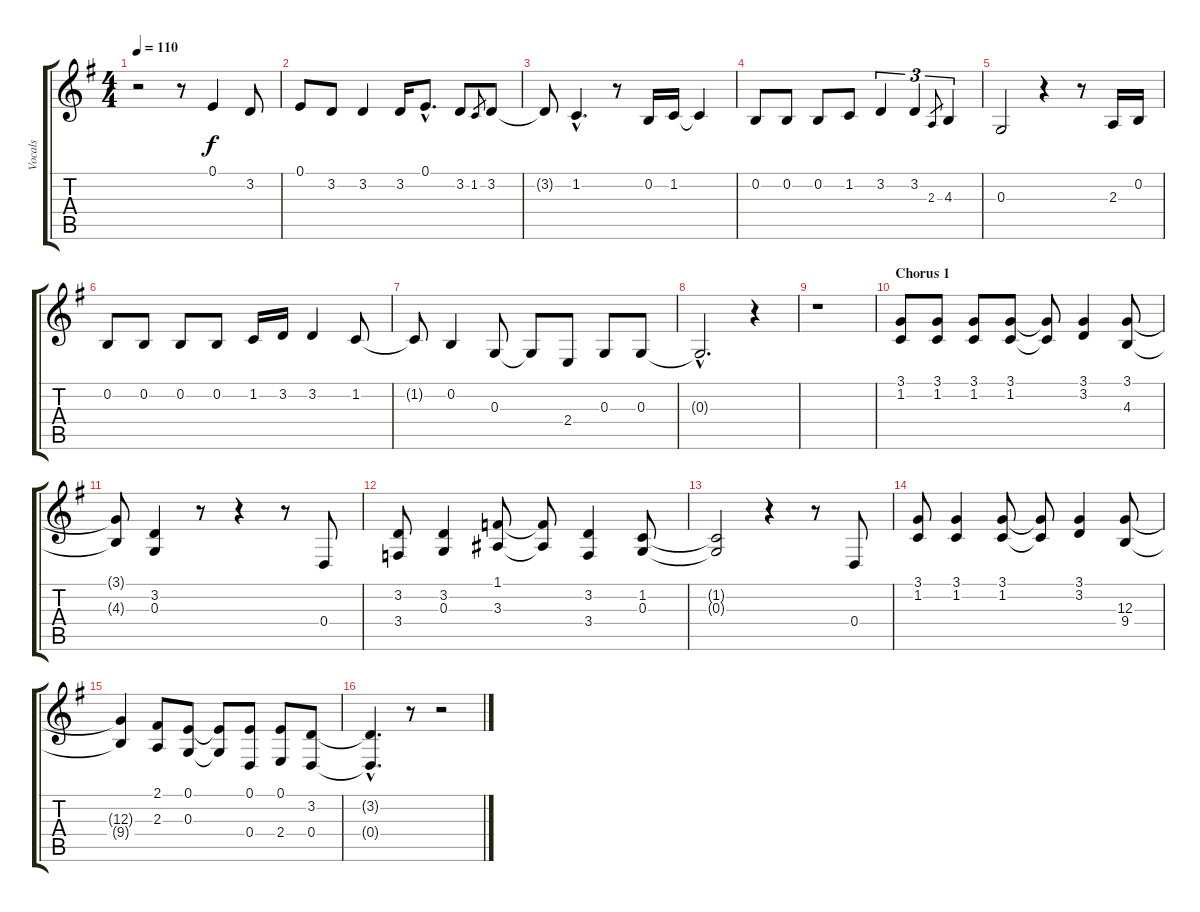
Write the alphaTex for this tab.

\track ("Vocals" "Vocals") {instrument pad7halo}
\staff {score tabs}
\tuning (E4 B3 G3 D3 A2 E2) {hide}
\ts (4 4)
\tempo 110
\clef g2
\ks g
r.2{dy f} r.8 0.1.4 3.2.8 |
0.1.8 3.2.8 3.2.4 3.2.16 0.1{hac}.8{d} 3.2.8 1.2.8{gr} 3.2.8 |
3.2{t}.8 1.2{hac}.4{d} r.8 0.2.16 1.2.16 1.2{t}.4 |
0.2.8 0.2.8 0.2.8 1.2.8 3.2.4{tu (3 2)} 3.2.4{tu (3 2)} 2.3.8{gr} 4.3.4{tu (3 2)} |
0.3.2 r.4 r.8 2.3.16 0.2.16 |
0.2.8 0.2.8 0.2.8 0.2.8 1.2.16 3.2.16 3.2.4 1.2.8 |
1.2{t}.8 0.2.4 0.3.8 0.3{t}.8 2.4.8 0.3.8 0.3.8 |
0.3{hac t}.2{d} r.4 |
r.1 |
\section ("" "Chorus 1")
(3.1 1.2).8 (3.1 1.2).8 (3.1 1.2).8 (3.1 1.2).8 (3.1{t} 1.2{t}).8 (3.1 3.2).4 (3.1 4.3).8 |
(3.1{t} 4.3{t}).8 (3.2 0.3).4 r.8 r.4 r.8 0.4.8 |
(3.2 3.4).8 (3.2 0.3).4 (1.1 3.3).8 (1.1{t} 3.3{t}).8 (3.2 3.4).4 (1.2 0.3).8 |
(1.2{t} 0.3{t}).2 r.4 r.8 0.4.8 |
(3.1 1.2).8 (3.1 1.2).4 (3.1 1.2).8 (3.1{t} 1.2{t}).8 (3.1 3.2).4 (12.3 9.4).8 |
(12.3{t} 9.4{t}).4 (2.1 2.3).8 (0.1 0.3).8 (0.1{t} 0.3{t}).8 (0.1 0.4).8 (0.1 2.4).8 (3.2 0.4).8 |
(3.2{hac t} 0.4{hac t}).4{d} r.8 r.2
